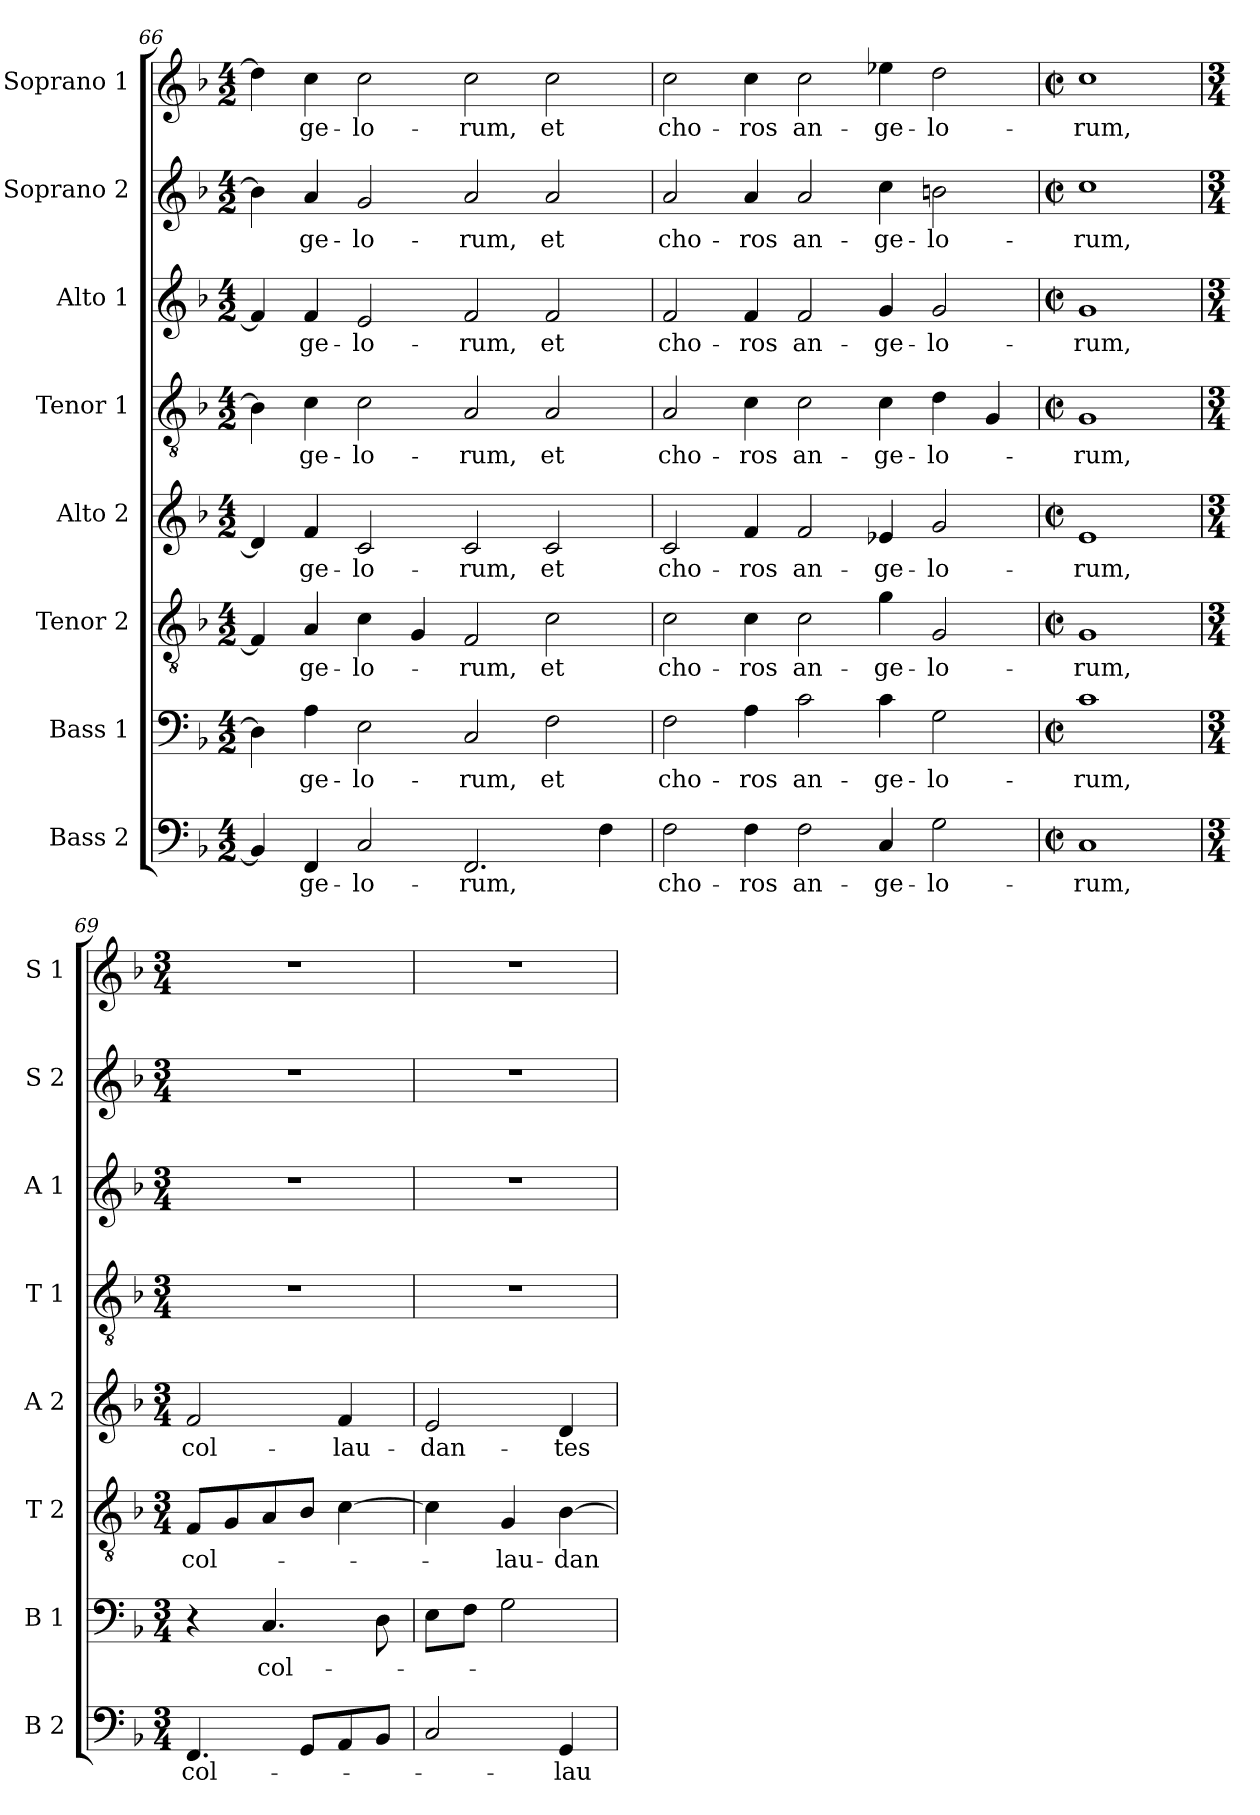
**kern	**text	**kern	**text	**kern	**text	**kern	**text	**kern	**text	**kern	**text	**kern	**text	**kern	**text
*part8	*part8	*part7	*part7	*part6	*part6	*part5	*part5	*part4	*part4	*part3	*part3	*part2	*part2	*part1	*part1
*staff8	*staff8	*staff7	*staff7	*staff6	*staff6	*staff5	*staff5	*staff4	*staff4	*staff3	*staff3	*staff2	*staff2	*staff1	*staff1
*I"Bass 2	*	*I"Bass 1	*	*I"Tenor 2	*	*I"Alto 2	*	*I"Tenor 1	*	*I"Alto 1	*	*I"Soprano 2	*	*I"Soprano 1	*
*I'B 2	*	*I'B 1	*	*I'T 2	*	*I'A 2	*	*I'T 1	*	*I'A 1	*	*I'S 2	*	*I'S 1	*
*clefF4	*	*clefF4	*	*clefGv2	*	*clefG2	*	*clefGv2	*	*clefG2	*	*clefG2	*	*clefG2	*
*k[b-]	*	*k[b-]	*	*k[b-]	*	*k[b-]	*	*k[b-]	*	*k[b-]	*	*k[b-]	*	*k[b-]	*
*F:	*	*F:	*	*F:	*	*F:	*	*F:	*	*F:	*	*F:	*	*F:	*
*M4/2	*	*M4/2	*	*M4/2	*	*M4/2	*	*M4/2	*	*M4/2	*	*M4/2	*	*M4/2	*
=66	=66	=66	=66	=66	=66	=66	=66	=66	=66	=66	=66	=66	=66	=66	=66
4BB-/]	.	4D\]	.	4F/]	.	4d/]	.	4B-\]	.	4f/]	.	4b-\]	.	4dd\]	.
!	!LO:LY:b	!	!LO:LY:b	!	!LO:LY:b	!	!LO:LY:b	!	!LO:LY:b	!	!LO:LY:b	!	!LO:LY:b	!	!LO:LY:b
4FF/	-ge-	4A\	-ge-	4A/	-ge-	4f/	-ge-	4c\	-ge-	4f/	-ge-	4a/	-ge-	4cc\	-ge-
!	!LO:LY:b	!	!LO:LY:b	!	!LO:LY:b	!	!LO:LY:b	!	!LO:LY:b	!	!LO:LY:b	!	!LO:LY:b	!	!LO:LY:b
2C/	-lo-	2E\	-lo-	4c\	-lo-	2c/	-lo-	2c\	-lo-	2e/	-lo-	2g/	-lo-	2cc\	-lo-
.	.	.	.	4G/	.	.	.	.	.	.	.	.	.	.	.
!	!LO:LY:b	!	!LO:LY:b	!	!LO:LY:b	!	!LO:LY:b	!	!LO:LY:b	!	!LO:LY:b	!	!LO:LY:b	!	!LO:LY:b
2.FF/	-rum,	2C/	-rum,	2F/	-rum,	2c/	-rum,	2A/	-rum,	2f/	-rum,	2a/	-rum,	2cc\	-rum,
!	!	!	!LO:LY:b	!	!LO:LY:b	!	!LO:LY:b	!	!LO:LY:b	!	!LO:LY:b	!	!LO:LY:b	!	!LO:LY:b
.	.	2F\	et	2c\	et	2c/	et	2A/	et	2f/	et	2a/	et	2cc\	et
4F\	.	.	.	.	.	.	.	.	.	.	.	.	.	.	.
=67	=67	=67	=67	=67	=67	=67	=67	=67	=67	=67	=67	=67	=67	=67	=67
!	!LO:LY:b	!	!LO:LY:b	!	!LO:LY:b	!	!LO:LY:b	!	!LO:LY:b	!	!LO:LY:b	!	!LO:LY:b	!	!LO:LY:b
2F\	cho-	2F\	cho-	2c\	cho-	2c/	cho-	2A/	cho-	2f/	cho-	2a/	cho-	2cc\	cho-
!	!LO:LY:b	!	!LO:LY:b	!	!LO:LY:b	!	!LO:LY:b	!	!LO:LY:b	!	!LO:LY:b	!	!LO:LY:b	!	!LO:LY:b
4F\	-ros	4A\	-ros	4c\	-ros	4f/	-ros	4c\	-ros	4f/	-ros	4a/	-ros	4cc\	-ros
!	!LO:LY:b	!	!LO:LY:b	!	!LO:LY:b	!	!LO:LY:b	!	!LO:LY:b	!	!LO:LY:b	!	!LO:LY:b	!	!LO:LY:b
2F\	an-	2c\	an-	2c\	an-	2f/	an-	2c\	an-	2f/	an-	2a/	an-	2cc\	an-
!	!LO:LY:b	!	!LO:LY:b	!	!LO:LY:b	!	!LO:LY:b	!	!LO:LY:b	!	!LO:LY:b	!	!LO:LY:b	!	!LO:LY:b
4C/	-ge-	4c\	-ge-	4g\	-ge-	4e-X/	-ge-	4c\	-ge-	4g/	-ge-	4cc\	-ge-	4ee-X\	-ge-
!	!LO:LY:b	!	!LO:LY:b	!	!LO:LY:b	!	!LO:LY:b	!	!LO:LY:b	!	!LO:LY:b	!	!LO:LY:b	!	!LO:LY:b
2G\	-lo-	2G\	-lo-	2G/	-lo-	2g/	-lo-	4d\	-lo-	2g/	-lo-	2bn\	-lo-	2dd\	-lo-
.	.	.	.	.	.	.	.	4G/	.	.	.	.	.	.	.
!!LO:LB:g=z
=68	=68	=68	=68	=68	=68	=68	=68	=68	=68	=68	=68	=68	=68	=68	=68
*M2/2	*	*M2/2	*	*M2/2	*	*M2/2	*	*M2/2	*	*M2/2	*	*M2/2	*	*M2/2	*
*met(c|)	*	*met(c|)	*	*met(c|)	*	*met(c|)	*	*met(c|)	*	*met(c|)	*	*met(c|)	*	*met(c|)	*
!	!LO:LY:b	!	!LO:LY:b	!	!LO:LY:b	!	!LO:LY:b	!	!LO:LY:b	!	!LO:LY:b	!	!LO:LY:b	!	!LO:LY:b
1C	-rum,	1c	-rum,	1G	-rum,	1e	-rum,	1G	-rum,	1g	-rum,	1cc	-rum,	1cc	-rum,
=69	=69	=69	=69	=69	=69	=69	=69	=69	=69	=69	=69	=69	=69	=69	=69
*M3/4	*	*M3/4	*	*M3/4	*	*M3/4	*	*M3/4	*	*M3/4	*	*M3/4	*	*M3/4	*
!	!LO:LY:b	!	!	!	!LO:LY:b	!	!LO:LY:b	!	!	!	!	!	!	!	!
4.FF/	col-	4r	.	8F/L	col-	2f/	col-	2.r	.	2.r	.	2.r	.	2.r	.
.	.	.	.	8G/	.	.	.	.	.	.	.	.	.	.	.
!	!	!	!LO:LY:b	!	!	!	!	!	!	!	!	!	!	!	!
.	.	4.C/	col-	8A/	.	.	.	.	.	.	.	.	.	.	.
8GG/L	.	.	.	8B-/J	.	.	.	.	.	.	.	.	.	.	.
!	!	!	!	!	!	!	!LO:LY:b	!	!	!	!	!	!	!	!
8AA/	.	.	.	[4c\	.	4f/	-lau-	.	.	.	.	.	.	.	.
8BB-/J	.	8D\	.	.	.	.	.	.	.	.	.	.	.	.	.
=70	=70	=70	=70	=70	=70	=70	=70	=70	=70	=70	=70	=70	=70	=70	=70
!	!	!	!	!	!	!	!LO:LY:b	!	!	!	!	!	!	!	!
2C/	.	8E\L	.	4c\]	.	2e/	-dan-	2.r	.	2.r	.	2.r	.	2.r	.
.	.	8F\J	.	.	.	.	.	.	.	.	.	.	.	.	.
!	!	!	!	!	!LO:LY:b	!	!	!	!	!	!	!	!	!	!
.	.	2G\	.	4G/	-lau-	.	.	.	.	.	.	.	.	.	.
!	!LO:LY:b	!	!	!	!LO:LY:b	!	!LO:LY:b	!	!	!	!	!	!	!	!
4GG/	-lau-	.	.	[4B-\	-dan-	4d/	-tes	.	.	.	.	.	.	.	.
=	=	=	=	=	=	=	=	=	=	=	=	=	=	=	=
*-	*-	*-	*-	*-	*-	*-	*-	*-	*-	*-	*-	*-	*-	*-	*-
